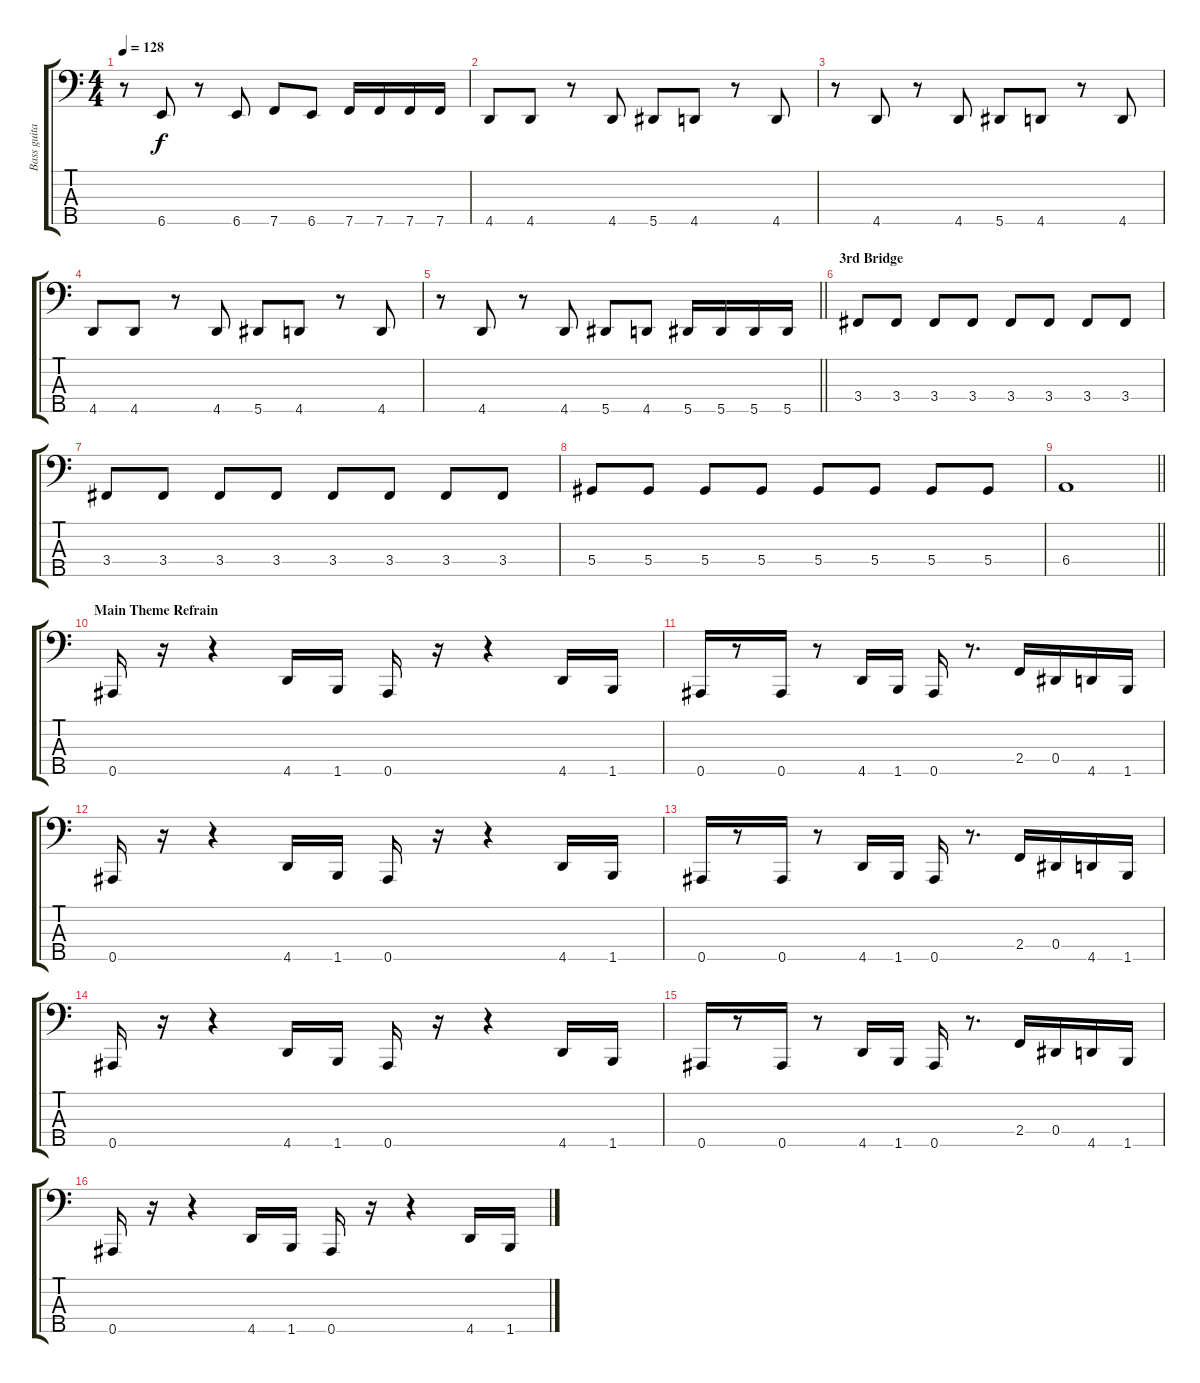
\track ("Bass guitar" "Bass guita") {instrument electricbassfinger}
\staff {score tabs}
\tuning (Gb2 Db2 Ab1 Eb1 Bb0) {hide}
\ts (4 4)
\tempo 128
\clef f4
\ks c
r.8{dy f} 6.5.8 r.8 6.5.8 7.5.8 6.5.8 7.5.16 7.5.16 7.5.16 7.5.16 |
4.5.8 4.5.8 r.8 4.5.8 5.5.8 4.5.8 r.8 4.5.8 |
r.8 4.5.8 r.8 4.5.8 5.5.8 4.5.8 r.8 4.5.8 |
4.5.8 4.5.8 r.8 4.5.8 5.5.8 4.5.8 r.8 4.5.8 |
\barLineRight lightlight
r.8 4.5.8 r.8 4.5.8 5.5.8 4.5.8 5.5.16 5.5.16 5.5.16 5.5.16 |
\section ("" "3rd Bridge")
3.4.8 3.4.8 3.4.8 3.4.8 3.4.8 3.4.8 3.4.8 3.4.8 |
3.4.8 3.4.8 3.4.8 3.4.8 3.4.8 3.4.8 3.4.8 3.4.8 |
5.4.8 5.4.8 5.4.8 5.4.8 5.4.8 5.4.8 5.4.8 5.4.8 |
\barLineRight lightlight
6.4.1 |
\section ("" "Main Theme Refrain")
0.5.16 r.16 r.4 4.5.16 1.5.16 0.5.16 r.16 r.4 4.5.16 1.5.16 |
0.5.16 r.8 0.5.16 r.8 4.5.16 1.5.16 0.5.16 r.8{d} 2.4.16 0.4.16 4.5.16 1.5.16 |
0.5.16 r.16 r.4 4.5.16 1.5.16 0.5.16 r.16 r.4 4.5.16 1.5.16 |
0.5.16 r.8 0.5.16 r.8 4.5.16 1.5.16 0.5.16 r.8{d} 2.4.16 0.4.16 4.5.16 1.5.16 |
0.5.16 r.16 r.4 4.5.16 1.5.16 0.5.16 r.16 r.4 4.5.16 1.5.16 |
0.5.16 r.8 0.5.16 r.8 4.5.16 1.5.16 0.5.16 r.8{d} 2.4.16 0.4.16 4.5.16 1.5.16 |
0.5.16 r.16 r.4 4.5.16 1.5.16 0.5.16 r.16 r.4 4.5.16 1.5.16
